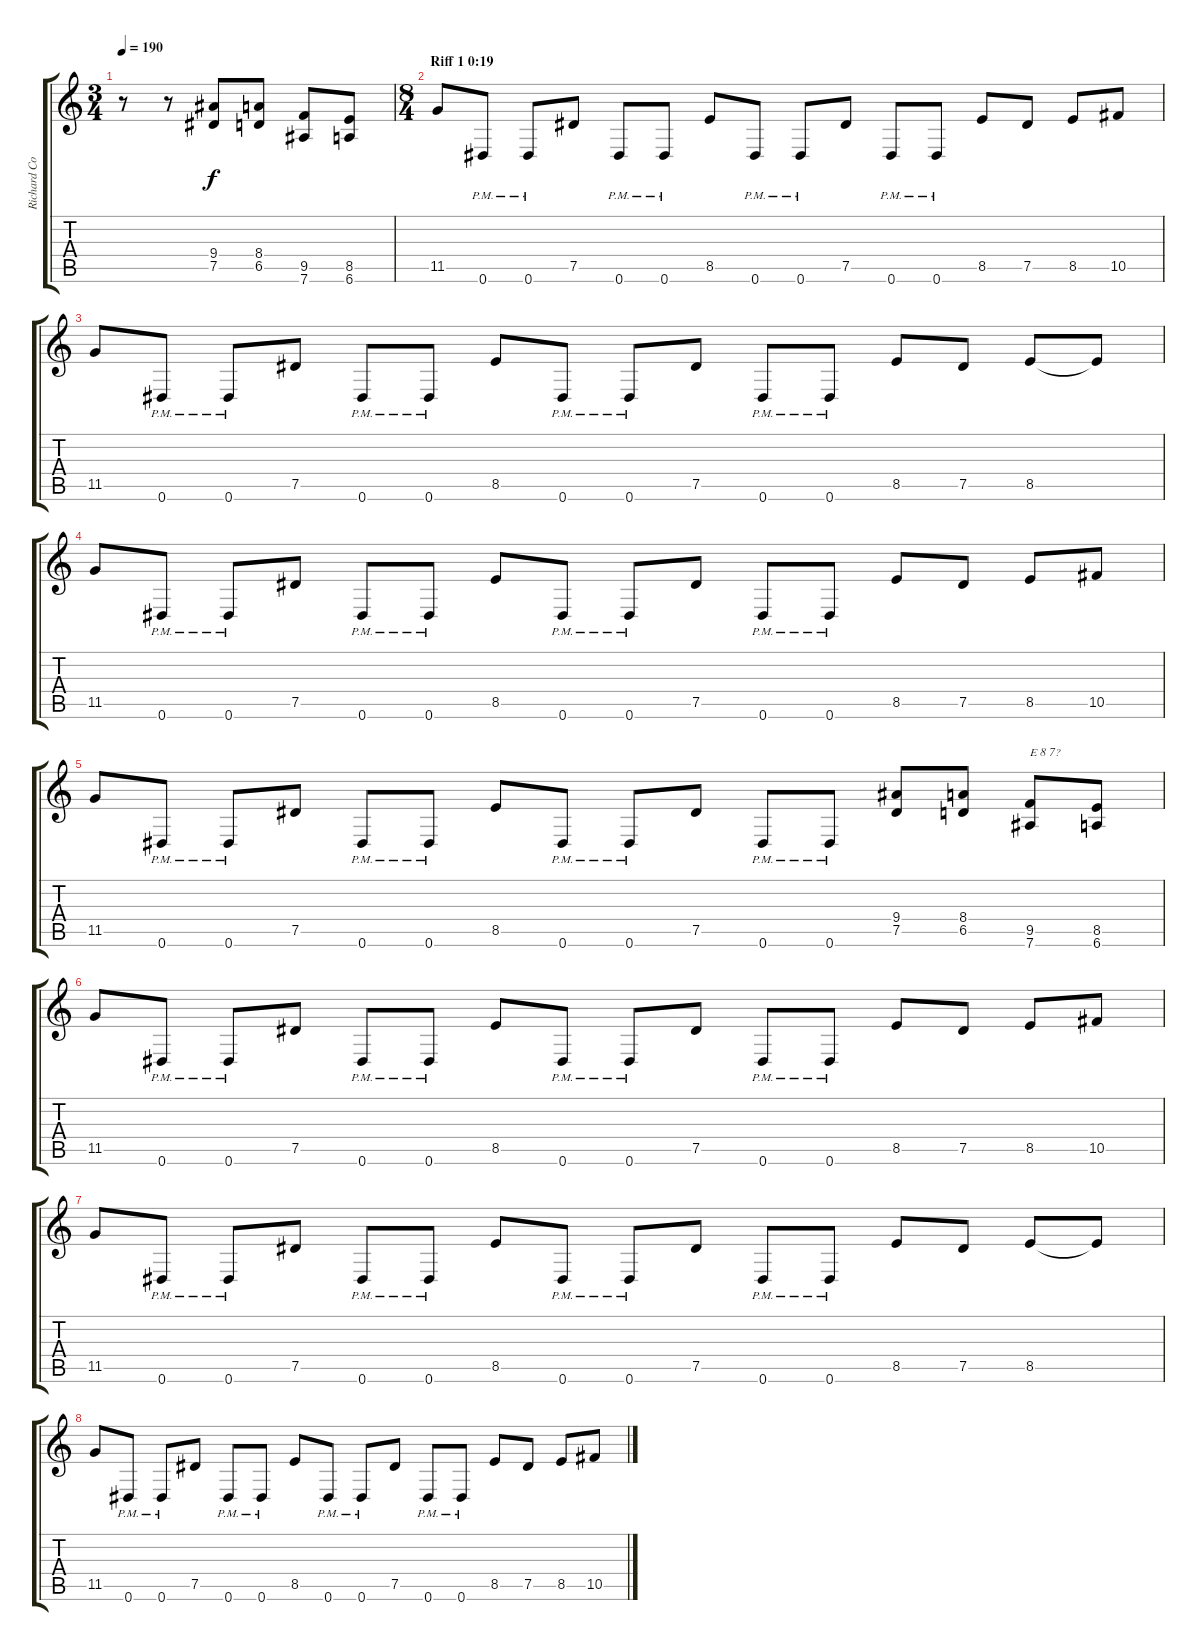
\track ("Richard Corpse" "Richard Co") {instrument overdrivenguitar}
\staff {score tabs}
\tuning (Eb4 Bb3 Gb3 Db3 Ab2 Eb2) {hide}
\ts (3 4)
\tempo 190
\clef g2
\ks c
r.8{dy f} r.8 (9.4 7.5).8 (8.4 6.5).8 (9.5 7.6).8 (8.5 6.6).8 |
\ts (8 4)
\section ("" "Riff 1 0:19")
11.5.8 0.6{pm}.8 0.6{pm}.8 7.5.8 0.6{pm}.8 0.6{pm}.8 8.5.8 0.6{pm}.8 0.6{pm}.8 7.5.8 0.6{pm}.8 0.6{pm}.8 8.5.8 7.5.8 8.5.8 10.5.8 |
11.5.8 0.6{pm}.8 0.6{pm}.8 7.5.8 0.6{pm}.8 0.6{pm}.8 8.5.8 0.6{pm}.8 0.6{pm}.8 7.5.8 0.6{pm}.8 0.6{pm}.8 8.5.8 7.5.8 8.5.8 8.5{t}.8 |
11.5.8 0.6{pm}.8 0.6{pm}.8 7.5.8 0.6{pm}.8 0.6{pm}.8 8.5.8 0.6{pm}.8 0.6{pm}.8 7.5.8 0.6{pm}.8 0.6{pm}.8 8.5.8 7.5.8 8.5.8 10.5.8 |
11.5.8 0.6{pm}.8 0.6{pm}.8 7.5.8 0.6{pm}.8 0.6{pm}.8 8.5.8 0.6{pm}.8 0.6{pm}.8 7.5.8 0.6{pm}.8 0.6{pm}.8 (9.4 7.5).8 (8.4 6.5).8 (9.5 7.6).8{txt "E 8 7?"} (8.5 6.6).8 |
11.5.8 0.6{pm}.8 0.6{pm}.8 7.5.8 0.6{pm}.8 0.6{pm}.8 8.5.8 0.6{pm}.8 0.6{pm}.8 7.5.8 0.6{pm}.8 0.6{pm}.8 8.5.8 7.5.8 8.5.8 10.5.8 |
11.5.8 0.6{pm}.8 0.6{pm}.8 7.5.8 0.6{pm}.8 0.6{pm}.8 8.5.8 0.6{pm}.8 0.6{pm}.8 7.5.8 0.6{pm}.8 0.6{pm}.8 8.5.8 7.5.8 8.5.8 8.5{t}.8 |
11.5.8 0.6{pm}.8 0.6{pm}.8 7.5.8 0.6{pm}.8 0.6{pm}.8 8.5.8 0.6{pm}.8 0.6{pm}.8 7.5.8 0.6{pm}.8 0.6{pm}.8 8.5.8 7.5.8 8.5.8 10.5.8
